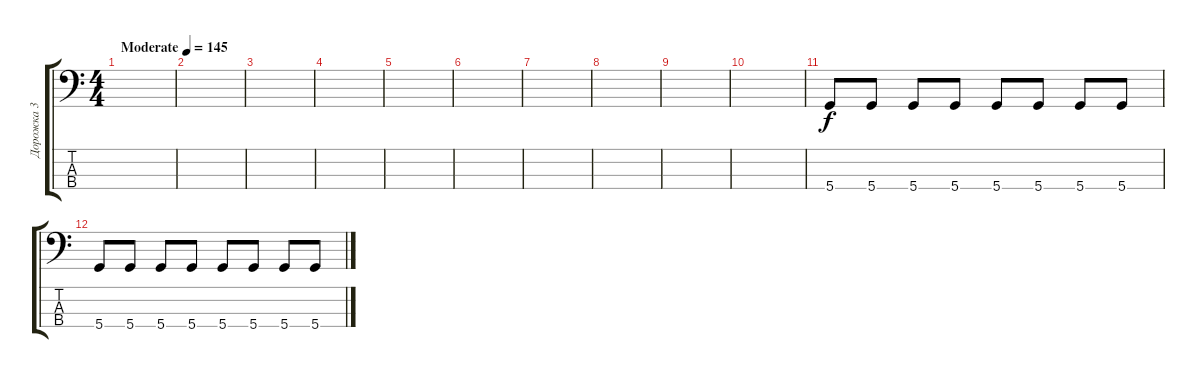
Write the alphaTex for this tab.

\track ("Дорожка 3" "Дорожка 3") {instrument electricbasspick}
\staff {score tabs}
\tuning (G2 D2 A1 D1) {hide}
\ts (4 4)
\tempo (145 "Moderate")
\clef f4
\ks c
|
|
|
|
|
|
|
|
|
|
5.4.8 5.4.8 5.4.8 5.4.8 5.4.8 5.4.8 5.4.8 5.4.8 |
5.4.8 5.4.8 5.4.8 5.4.8 5.4.8 5.4.8 5.4.8 5.4.8
